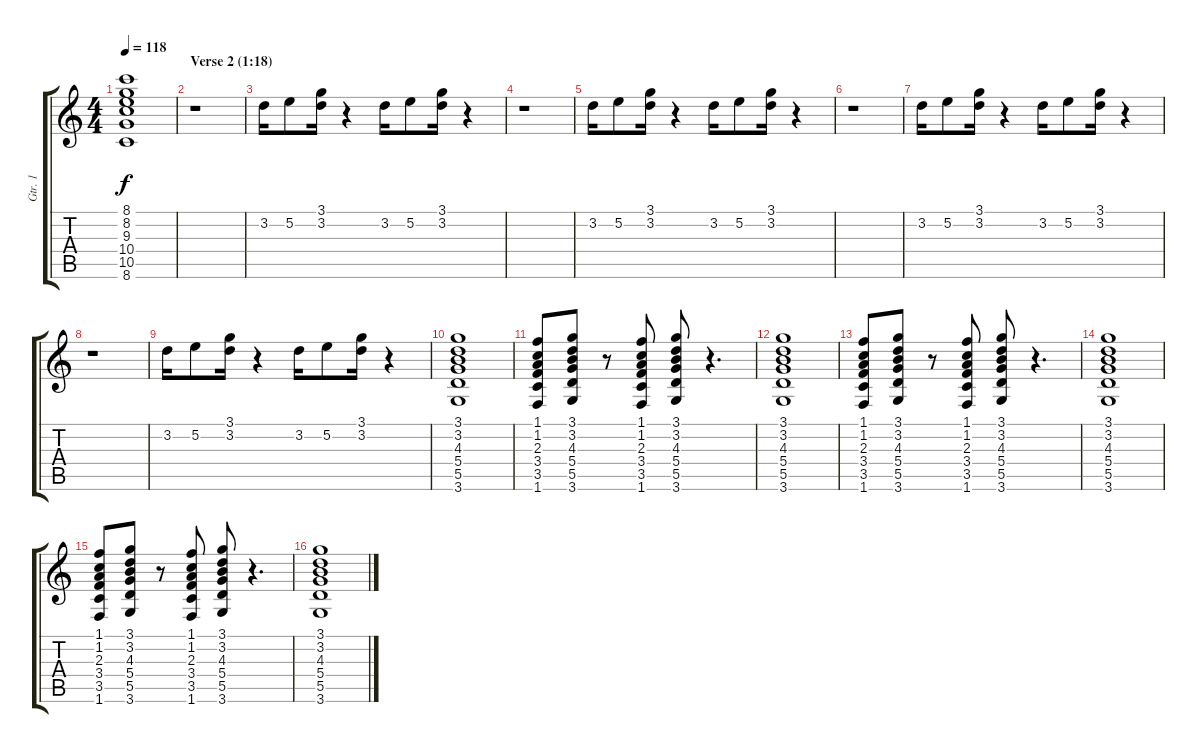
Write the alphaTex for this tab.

\track ("Gtr. 1" "Gtr. 1") {instrument overdrivenguitar}
\staff {score tabs}
\tuning (E4 B3 G3 D3 A2 E2) {hide}
\ts (4 4)
\tempo 118
\clef g2
\ks c
(8.1{t} 8.2{t} 9.3{t} 10.4{t} 10.5{t} 8.6{t}).1{dy f} |
\section ("" "Verse 2 (1:18)")
r.1 |
3.2.16 5.2.8 (3.1 3.2).16 r.4 3.2.16 5.2.8 (3.1 3.2).16 r.4 |
r.1 |
3.2.16 5.2.8 (3.1 3.2).16 r.4 3.2.16 5.2.8 (3.1 3.2).16 r.4 |
r.1 |
3.2.16 5.2.8 (3.1 3.2).16 r.4 3.2.16 5.2.8 (3.1 3.2).16 r.4 |
r.1 |
3.2.16 5.2.8 (3.1 3.2).16 r.4 3.2.16 5.2.8 (3.1 3.2).16 r.4 |
(3.1 3.2 4.3 5.4 5.5 3.6).1 |
(1.1 1.2 2.3 3.4 3.5 1.6).8 (3.1 3.2 4.3 5.4 5.5 3.6).8 r.8 (1.1 1.2 2.3 3.4 3.5 1.6).8 (3.1 3.2 4.3 5.4 5.5 3.6).8 r.4{d} |
(3.1 3.2 4.3 5.4 5.5 3.6).1 |
(1.1 1.2 2.3 3.4 3.5 1.6).8 (3.1 3.2 4.3 5.4 5.5 3.6).8 r.8 (1.1 1.2 2.3 3.4 3.5 1.6).8 (3.1 3.2 4.3 5.4 5.5 3.6).8 r.4{d} |
(3.1 3.2 4.3 5.4 5.5 3.6).1 |
(1.1 1.2 2.3 3.4 3.5 1.6).8 (3.1 3.2 4.3 5.4 5.5 3.6).8 r.8 (1.1 1.2 2.3 3.4 3.5 1.6).8 (3.1 3.2 4.3 5.4 5.5 3.6).8 r.4{d} |
(3.1 3.2 4.3 5.4 5.5 3.6).1
